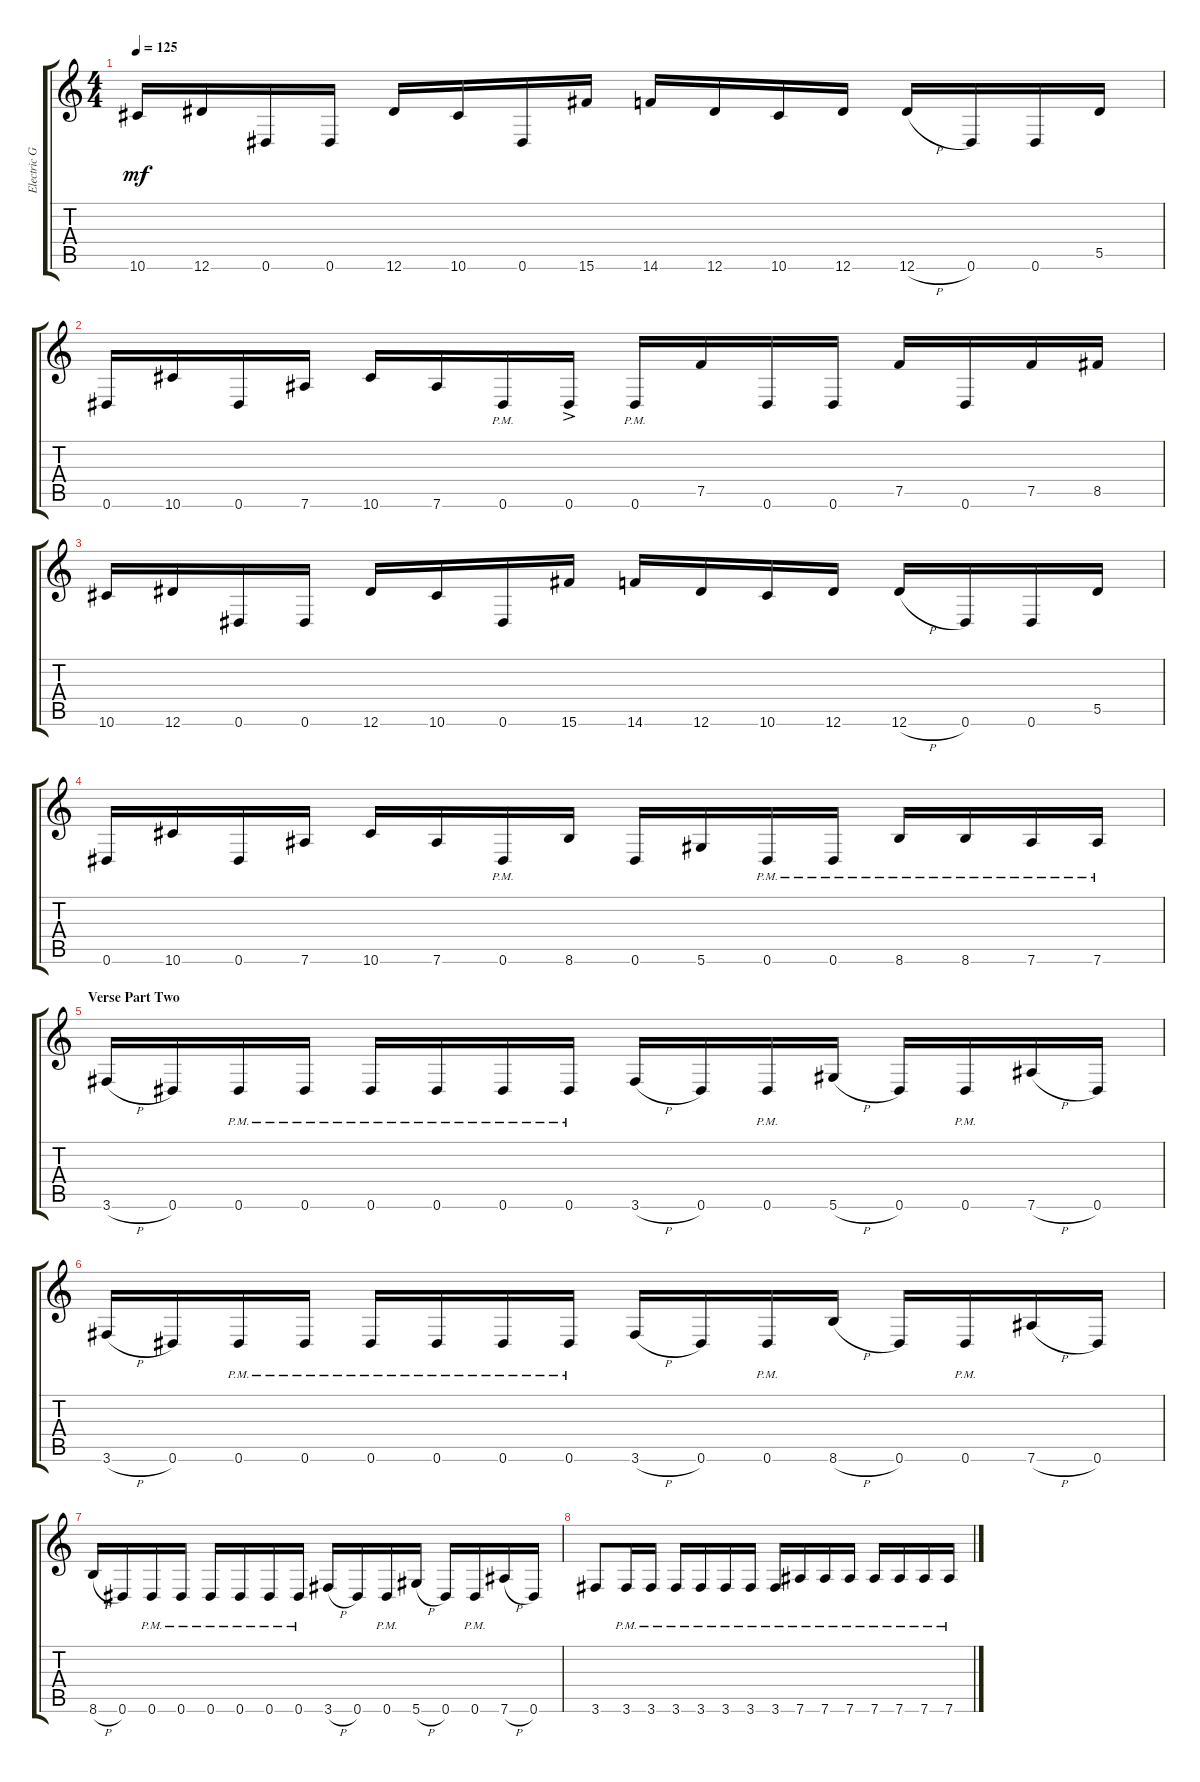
\track ("Electric Guitar" "Electric G") {instrument distortionguitar}
\staff {score tabs}
\tuning (F4 C4 Ab3 Eb3 Bb2 Eb2) {hide}
\ts (4 4)
\tempo 125
\clef g2
\ks c
10.6.16{dy mf} 12.6.16 0.6.16 0.6.16 12.6.16 10.6.16 0.6.16 15.6.16 14.6.16 12.6.16 10.6.16 12.6.16 12.6{h}.16 0.6.16 0.6.16 5.5.16 |
0.6.16 10.6.16 0.6.16 7.6.16 10.6.16 7.6.16 0.6{pm}.16 0.6{ac}.16 0.6{pm}.16 7.5.16 0.6.16 0.6.16 7.5.16 0.6.16 7.5.16 8.5.16 |
10.6.16 12.6.16 0.6.16 0.6.16 12.6.16 10.6.16 0.6.16 15.6.16 14.6.16 12.6.16 10.6.16 12.6.16 12.6{h}.16 0.6.16 0.6.16 5.5.16 |
0.6.16 10.6.16 0.6.16 7.6.16 10.6.16 7.6.16 0.6{pm}.16 8.6.16 0.6.16 5.6.16 0.6{pm}.16 0.6{pm}.16 8.6{pm}.16 8.6{pm}.16 7.6{pm}.16 7.6{pm}.16 |
\section ("" "Verse Part Two")
3.6{h}.16 0.6.16 0.6{pm}.16 0.6{pm}.16 0.6{pm}.16 0.6{pm}.16 0.6{pm}.16 0.6{pm}.16 3.6{h}.16 0.6.16 0.6{pm}.16 5.6{h}.16 0.6.16 0.6{pm}.16 7.6{h}.16 0.6.16 |
3.6{h}.16 0.6.16 0.6{pm}.16 0.6{pm}.16 0.6{pm}.16 0.6{pm}.16 0.6{pm}.16 0.6{pm}.16 3.6{h}.16 0.6.16 0.6{pm}.16 8.6{h}.16 0.6.16 0.6{pm}.16 7.6{h}.16 0.6.16 |
8.6{h}.16 0.6.16 0.6{pm}.16 0.6{pm}.16 0.6{pm}.16 0.6{pm}.16 0.6{pm}.16 0.6{pm}.16 3.6{h}.16 0.6.16 0.6{pm}.16 5.6{h}.16 0.6.16 0.6{pm}.16 7.6{h}.16 0.6.16 |
3.6.8 3.6{pm}.16 3.6{pm}.16 3.6{pm}.16 3.6{pm}.16 3.6{pm}.16 3.6{pm}.16 3.6{pm}.16 7.6{pm}.16 7.6{pm}.16 7.6{pm}.16 7.6{pm}.16 7.6{pm}.16 7.6{pm}.16 7.6{pm}.16
